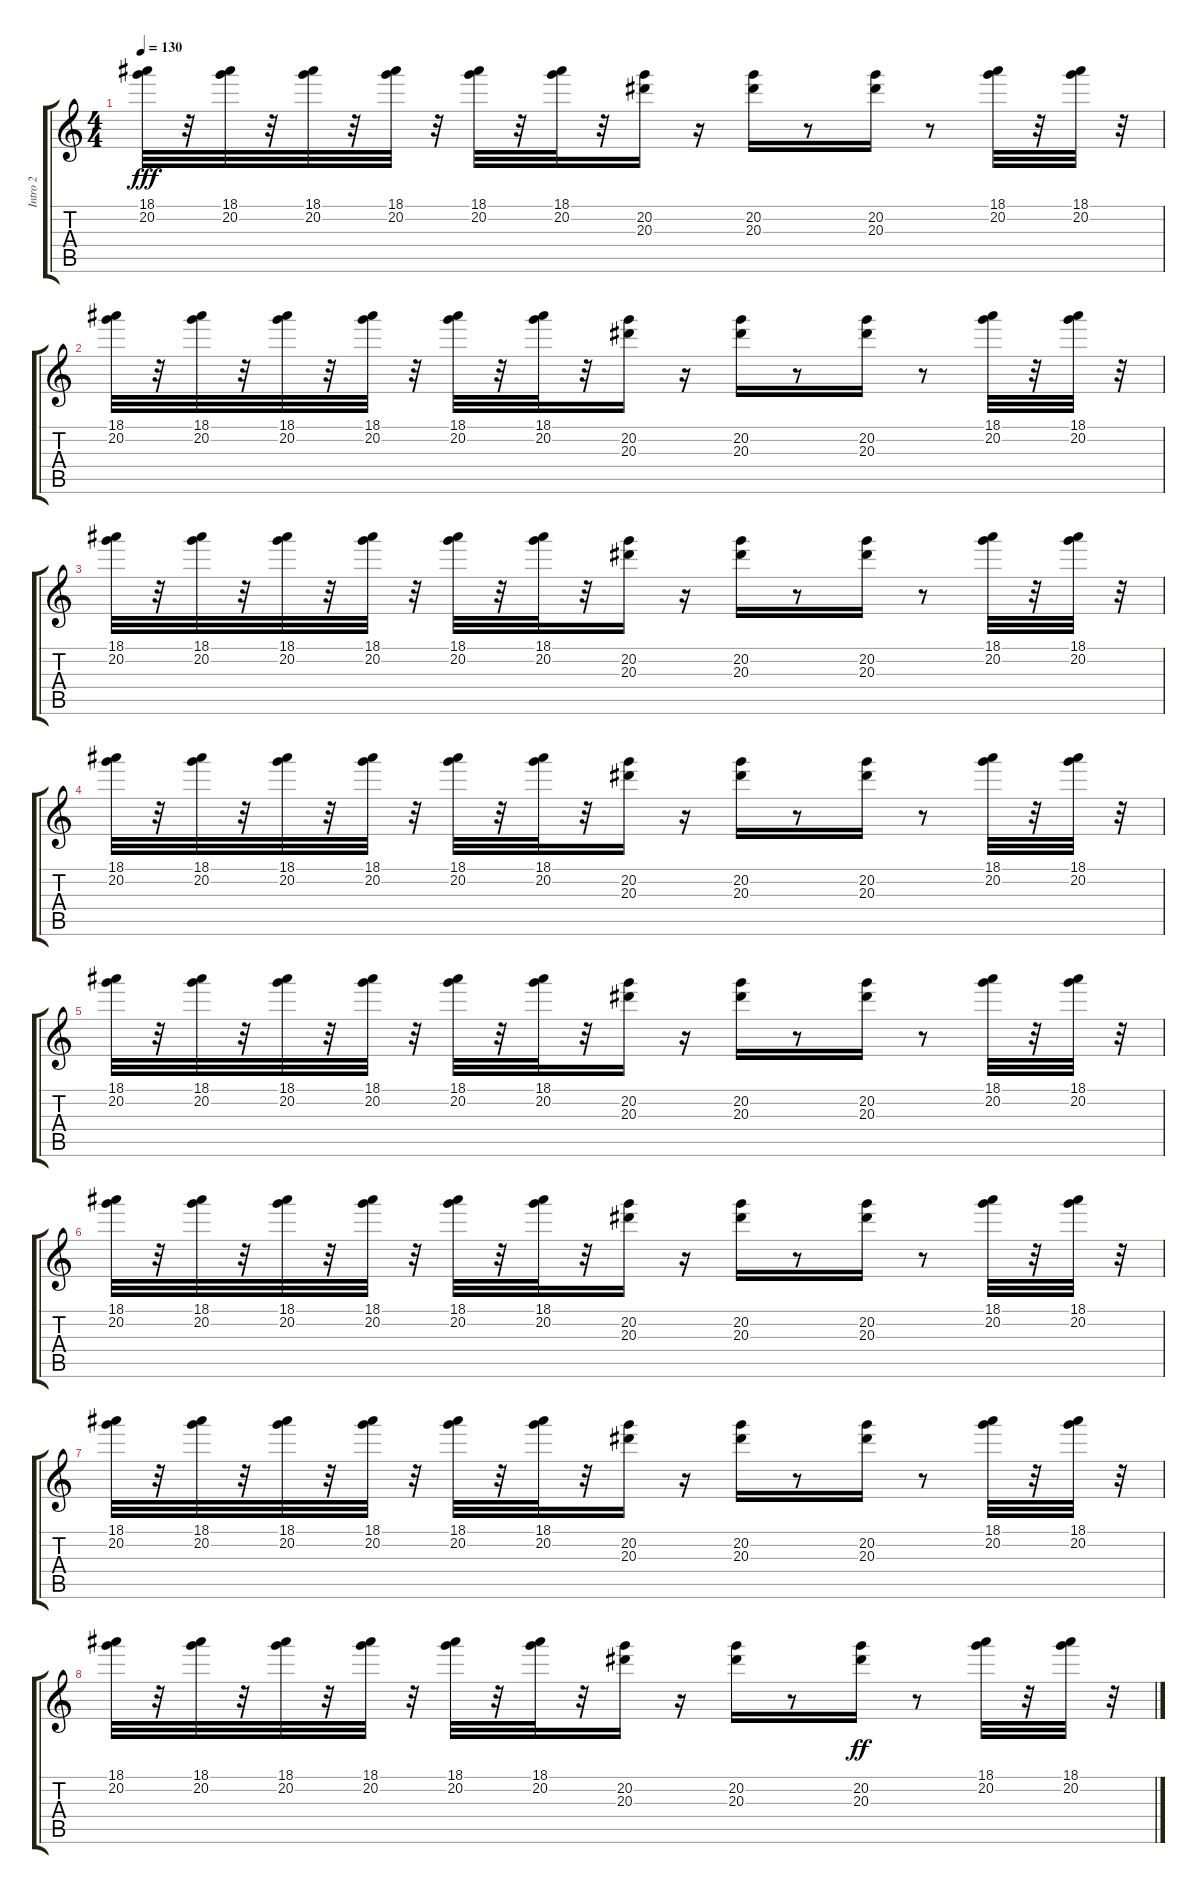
\track ("Intro 2" "Intro 2") {instrument synthbass1}
\staff {score tabs}
\tuning (E4 B3 G3 D3 A2 E2) {hide}
\ts (4 4)
\tempo 130
\clef g2
\ks c
(18.1 20.2).32{dy fff} r.32 (18.1 20.2).32 r.32 (18.1 20.2).32 r.32 (18.1 20.2).32 r.32 (18.1 20.2).32 r.32 (18.1 20.2).32 r.32 (20.2 20.3).16 r.16 (20.2 20.3).16 r.8 (20.2 20.3).16 r.8 (18.1 20.2).32 r.32 (18.1 20.2).32 r.32 |
(18.1 20.2).32 r.32 (18.1 20.2).32 r.32 (18.1 20.2).32 r.32 (18.1 20.2).32 r.32 (18.1 20.2).32 r.32 (18.1 20.2).32 r.32 (20.2 20.3).16 r.16 (20.2 20.3).16 r.8 (20.2 20.3).16 r.8 (18.1 20.2).32 r.32 (18.1 20.2).32 r.32 |
(18.1 20.2).32 r.32 (18.1 20.2).32 r.32 (18.1 20.2).32 r.32 (18.1 20.2).32 r.32 (18.1 20.2).32 r.32 (18.1 20.2).32 r.32 (20.2 20.3).16 r.16 (20.2 20.3).16 r.8 (20.2 20.3).16 r.8 (18.1 20.2).32 r.32 (18.1 20.2).32 r.32 |
(18.1 20.2).32 r.32 (18.1 20.2).32 r.32 (18.1 20.2).32 r.32 (18.1 20.2).32 r.32 (18.1 20.2).32 r.32 (18.1 20.2).32 r.32 (20.2 20.3).16 r.16 (20.2 20.3).16 r.8 (20.2 20.3).16 r.8 (18.1 20.2).32 r.32 (18.1 20.2).32 r.32 |
(18.1 20.2).32 r.32 (18.1 20.2).32 r.32 (18.1 20.2).32 r.32 (18.1 20.2).32 r.32 (18.1 20.2).32 r.32 (18.1 20.2).32 r.32 (20.2 20.3).16 r.16 (20.2 20.3).16 r.8 (20.2 20.3).16 r.8 (18.1 20.2).32 r.32 (18.1 20.2).32 r.32 |
(18.1 20.2).32 r.32 (18.1 20.2).32 r.32 (18.1 20.2).32 r.32 (18.1 20.2).32 r.32 (18.1 20.2).32 r.32 (18.1 20.2).32 r.32 (20.2 20.3).16 r.16 (20.2 20.3).16 r.8 (20.2 20.3).16 r.8 (18.1 20.2).32 r.32 (18.1 20.2).32 r.32 |
(18.1 20.2).32 r.32 (18.1 20.2).32 r.32 (18.1 20.2).32 r.32 (18.1 20.2).32 r.32 (18.1 20.2).32 r.32 (18.1 20.2).32 r.32 (20.2 20.3).16 r.16 (20.2 20.3).16 r.8 (20.2 20.3).16 r.8 (18.1 20.2).32 r.32 (18.1 20.2).32 r.32 |
(18.1 20.2).32 r.32 (18.1 20.2).32 r.32 (18.1 20.2).32 r.32 (18.1 20.2).32 r.32 (18.1 20.2).32 r.32 (18.1 20.2).32 r.32 (20.2 20.3).16 r.16 (20.2 20.3).16 r.8 (20.2 20.3).16{dy ff} r.8 (18.1 20.2).32 r.32 (18.1 20.2).32 r.32
